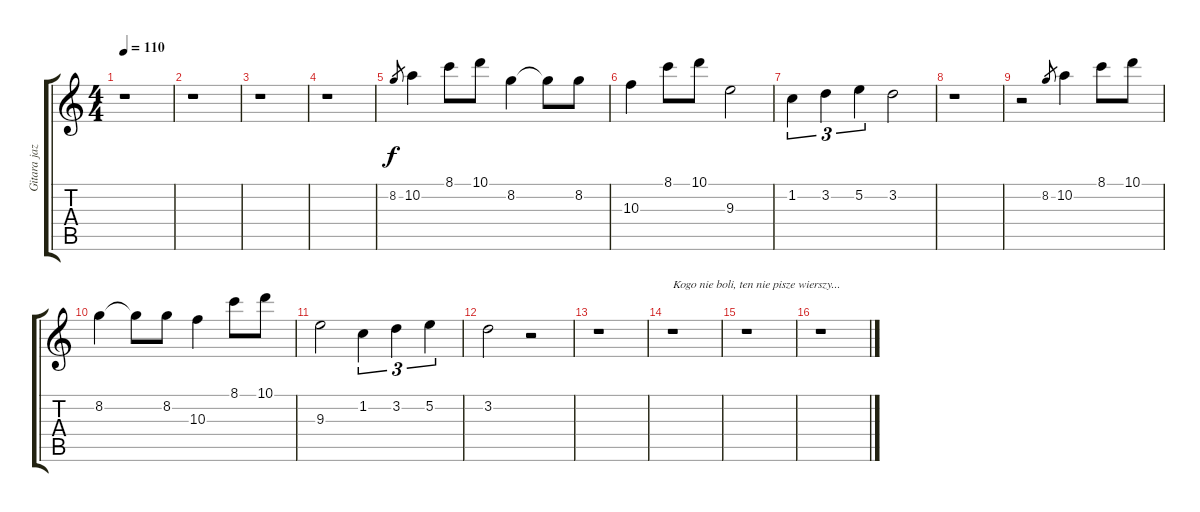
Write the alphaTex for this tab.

\track ("Gitara jazzowa/klasyczna (Ryszard Żarows" "Gitara jaz") {instrument electricguitarjazz}
\staff {score tabs}
\tuning (E4 B3 G3 D3 A2 E2) {hide}
\ts (4 4)
\tempo 110
\clef g2
\ks c
r.1{dy f instrument electricguitarjazz} |
r.1 |
r.1 |
r.1 |
8.2.8{gr} 10.2.4 8.1.8 10.1.8 8.2.4 8.2{t}.8 8.2.8 |
10.3.4 8.1.8 10.1.8 9.3.2 |
1.2.4{tu (3 2)} 3.2.4{tu (3 2)} 5.2.4{tu (3 2)} 3.2.2 |
r.1 |
r.2 8.2.8{gr} 10.2.4 8.1.8 10.1.8 |
8.2.4 8.2{t}.8 8.2.8 10.3.4 8.1.8 10.1.8 |
9.3.2 1.2.4{tu (3 2)} 3.2.4{tu (3 2)} 5.2.4{tu (3 2)} |
3.2.2 r.2 |
r.1 |
r.1{txt "Kogo nie boli, ten nie pisze wierszy..."} |
r.1 |
r.1
